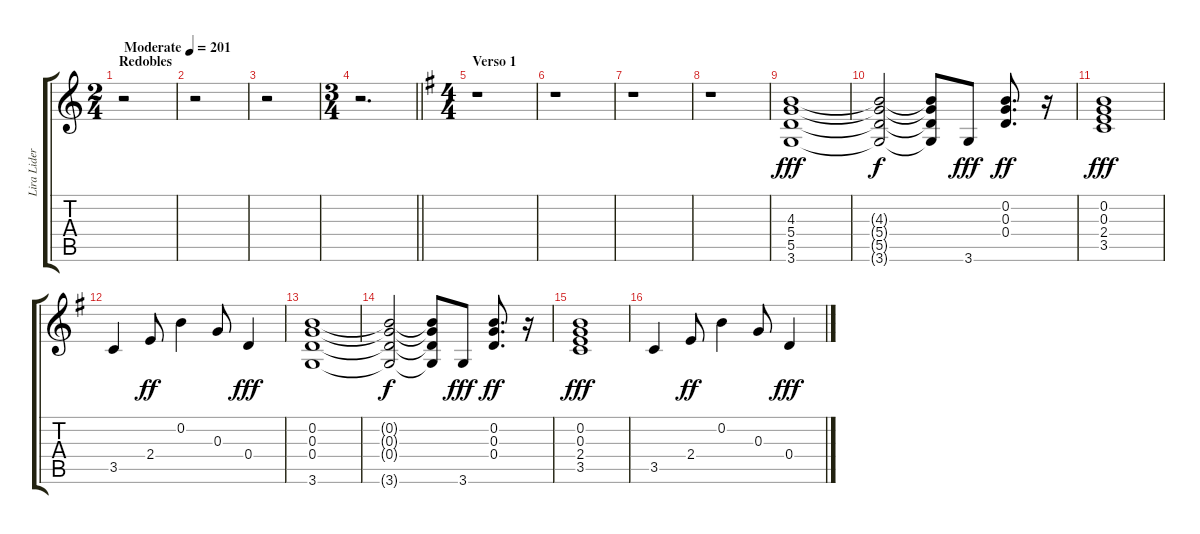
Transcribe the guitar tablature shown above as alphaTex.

\track ("Lira Lider" "Lira Lider") {instrument distortionguitar}
\staff {score tabs}
\tuning (E4 B3 G3 D3 A2 E2) {hide}
\ts (2 4)
\section ("" "Redobles")
\tempo (201 "Moderate")
\clef g2
\ks c
r.2{dy fff instrument distortionguitar} |
r.2 |
r.2 |
\ts (3 4)
\barLineRight lightlight
r.2{d} |
\ts (4 4)
\section ("" "Verso 1")
\ks g
r.1 |
r.1 |
r.1 |
r.1 |
(4.3 5.4 5.5 3.6).1 |
(4.3{t} 5.4{t} 5.5{t} 3.6{t}).2{dy f} (4.3{t} 5.4{t} 5.5{t} 3.6{t}).8 3.6.8{dy fff} (0.2 0.3 0.4).8{d dy ff} r.16 |
(0.2 0.3 2.4 3.5).1{dy fff} |
3.5.4 2.4.8{dy ff} 0.2.4 0.3.8 0.4.4{dy fff} |
(0.2 0.3 0.4 3.6).1 |
(0.2{t} 0.3{t} 0.4{t} 3.6{t}).2{dy f} (0.2{t} 0.3{t} 0.4{t} 3.6{t}).8 3.6.8{dy fff} (0.2 0.3 0.4).8{d dy ff} r.16 |
(0.2 0.3 2.4 3.5).1{dy fff} |
3.5.4 2.4.8{dy ff} 0.2.4 0.3.8 0.4.4{dy fff}
